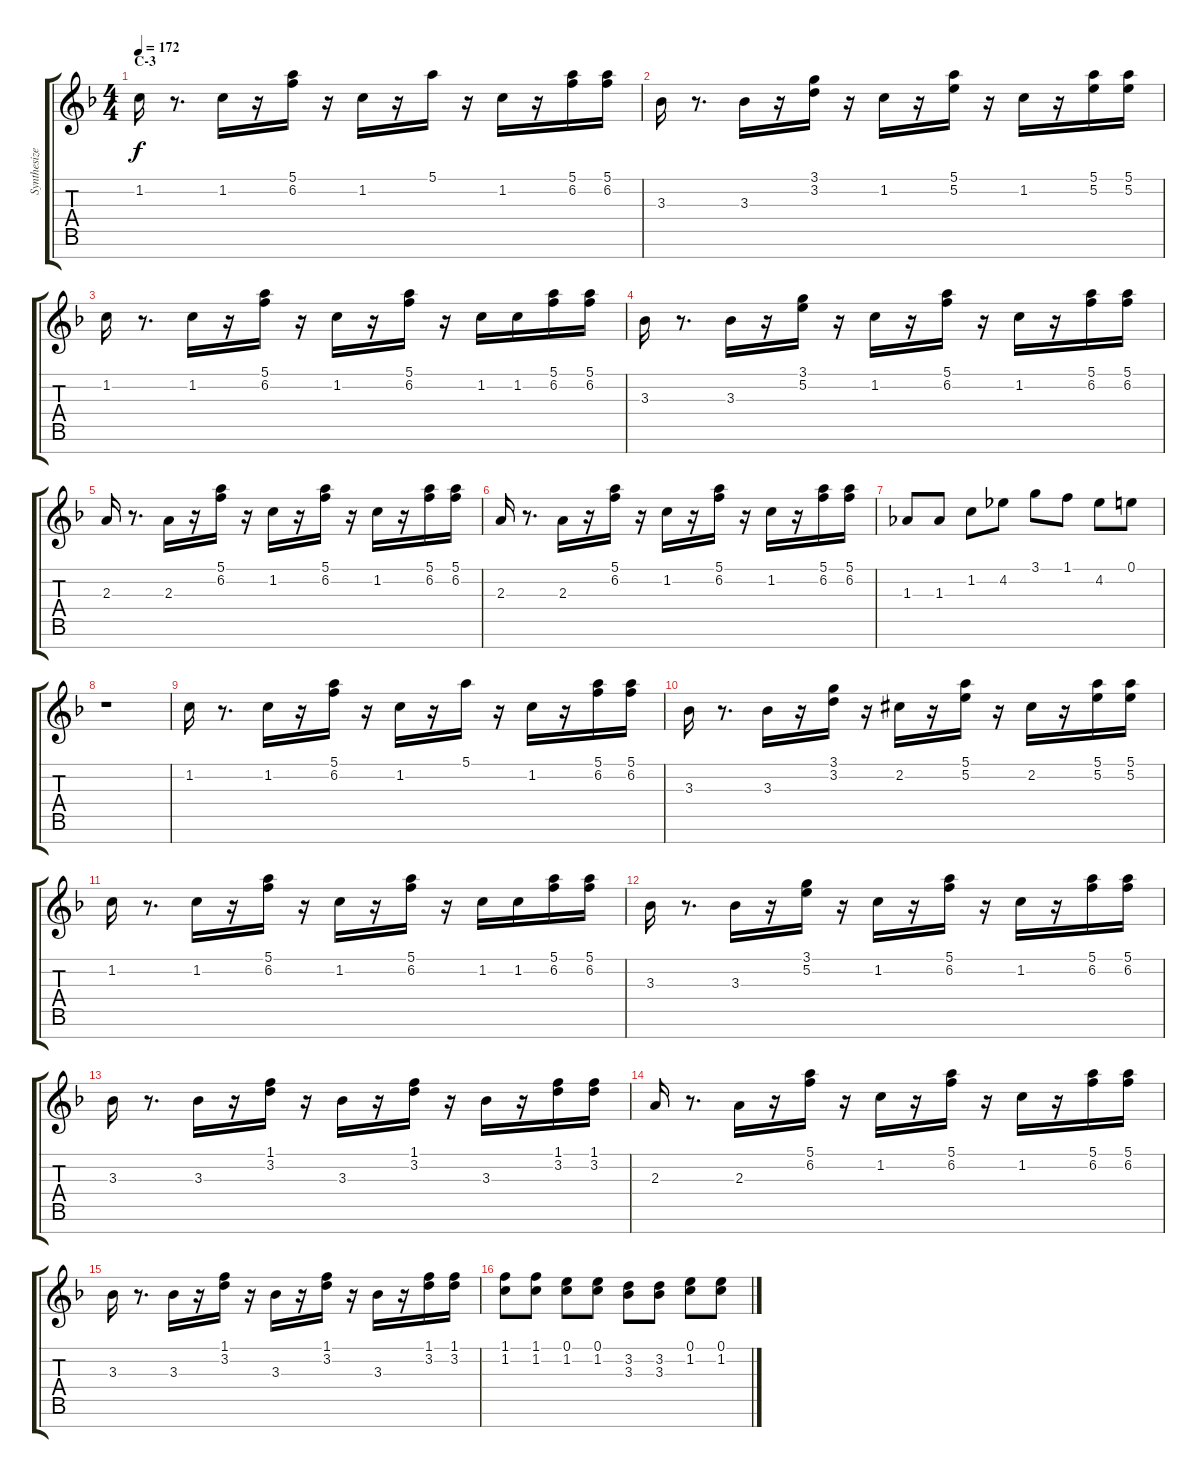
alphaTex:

\track ("Synthesizer II" "Synthesize") {instrument lead1square}
\staff {score tabs}
\tuning (E5 B4 G4 D4 A3 E3 B2) {hide}
\ts (4 4)
\section ("" "C-3")
\tempo 172
\clef g2
\ks f
1.2.16{dy f} r.8{d} 1.2.16 r.16 (5.1 6.2).16 r.16 1.2.16 r.16 5.1.16 r.16 1.2.16 r.16 (5.1 6.2).16 (5.1 6.2).16 |
3.3.16 r.8{d} 3.3.16 r.16 (3.1 3.2).16 r.16 1.2.16 r.16 (5.1 5.2).16 r.16 1.2.16 r.16 (5.1 5.2).16 (5.1 5.2).16 |
1.2.16 r.8{d} 1.2.16 r.16 (5.1 6.2).16 r.16 1.2.16 r.16 (5.1 6.2).16 r.16 1.2.16 1.2.16 (5.1 6.2).16 (5.1 6.2).16 |
3.3.16 r.8{d} 3.3.16 r.16 (3.1 5.2).16 r.16 1.2.16 r.16 (5.1 6.2).16 r.16 1.2.16 r.16 (5.1 6.2).16 (5.1 6.2).16 |
2.3.16 r.8{d} 2.3.16 r.16 (5.1 6.2).16 r.16 1.2.16 r.16 (5.1 6.2).16 r.16 1.2.16 r.16 (5.1 6.2).16 (5.1 6.2).16 |
2.3.16 r.8{d} 2.3.16 r.16 (5.1 6.2).16 r.16 1.2.16 r.16 (5.1 6.2).16 r.16 1.2.16 r.16 (5.1 6.2).16 (5.1 6.2).16 |
1.3.8 1.3.8 1.2.8 4.2.8 3.1.8 1.1.8 4.2.8 0.1.8 |
r.1 |
1.2.16 r.8{d} 1.2.16 r.16 (5.1 6.2).16 r.16 1.2.16 r.16 5.1.16 r.16 1.2.16 r.16 (5.1 6.2).16 (5.1 6.2).16 |
3.3.16 r.8{d} 3.3.16 r.16 (3.1 3.2).16 r.16 2.2{acc #}.16 r.16 (5.1 5.2).16 r.16 2.2{acc #}.16 r.16 (5.1 5.2).16 (5.1 5.2).16 |
1.2.16 r.8{d} 1.2.16 r.16 (5.1 6.2).16 r.16 1.2.16 r.16 (5.1 6.2).16 r.16 1.2.16 1.2.16 (5.1 6.2).16 (5.1 6.2).16 |
3.3.16 r.8{d} 3.3.16 r.16 (3.1 5.2).16 r.16 1.2.16 r.16 (5.1 6.2).16 r.16 1.2.16 r.16 (5.1 6.2).16 (5.1 6.2).16 |
3.3.16 r.8{d} 3.3.16 r.16 (1.1 3.2).16 r.16 3.3.16 r.16 (1.1 3.2).16 r.16 3.3.16 r.16 (1.1 3.2).16 (1.1 3.2).16 |
2.3.16 r.8{d} 2.3.16 r.16 (5.1 6.2).16 r.16 1.2.16 r.16 (5.1 6.2).16 r.16 1.2.16 r.16 (5.1 6.2).16 (5.1 6.2).16 |
3.3.16 r.8{d} 3.3.16 r.16 (1.1 3.2).16 r.16 3.3.16 r.16 (1.1 3.2).16 r.16 3.3.16 r.16 (1.1 3.2).16 (1.1 3.2).16 |
(1.1 1.2).8 (1.1 1.2).8 (0.1 1.2).8 (0.1 1.2).8 (3.2 3.3).8 (3.2 3.3).8 (0.1 1.2).8 (0.1 1.2).8
